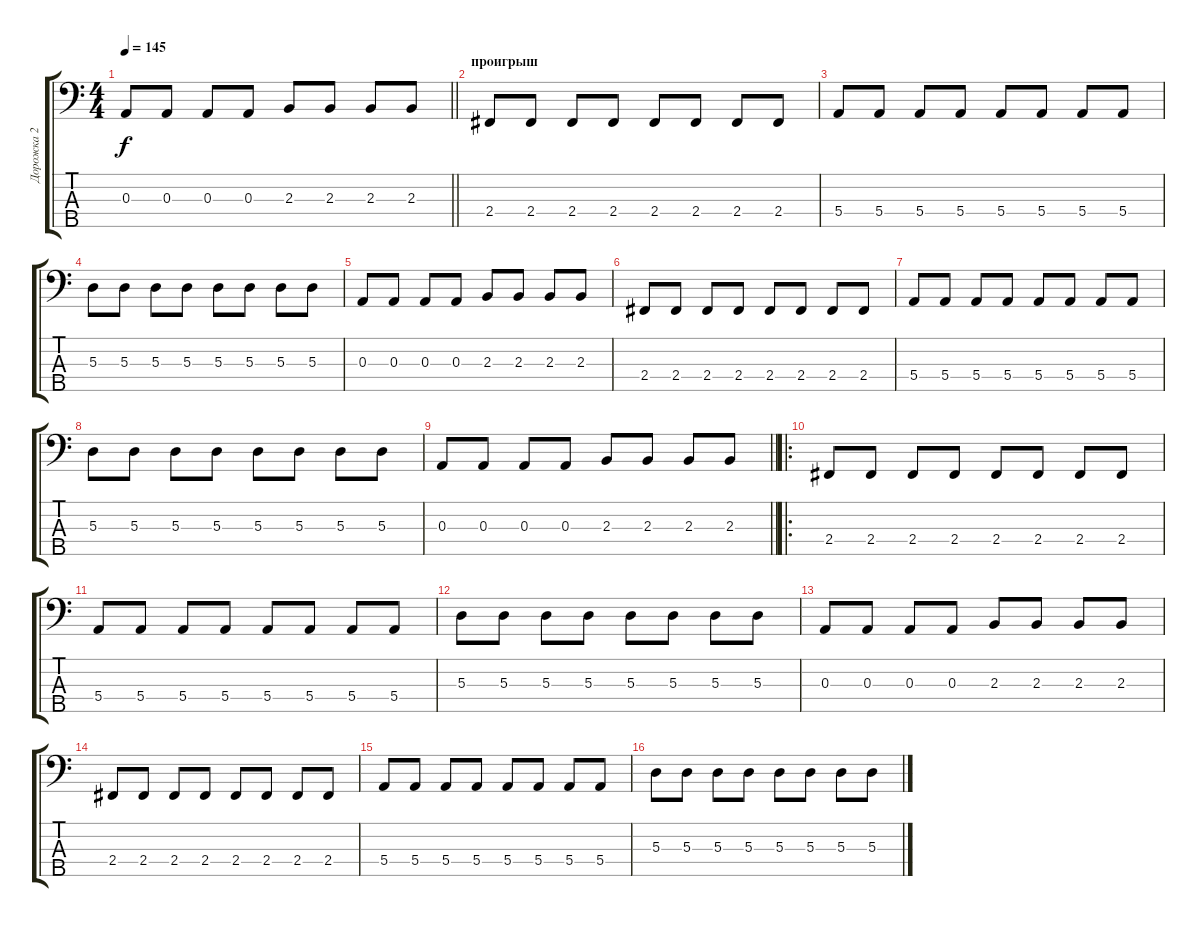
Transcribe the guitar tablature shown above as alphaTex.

\track ("Дорожка 2" "Дорожка 2") {instrument electricbassfinger}
\staff {score tabs}
\tuning (G2 D2 A1 E1 B0) {hide}
\ts (4 4)
\tempo 145
\clef f4
\barLineRight lightlight
\ks c
0.3.8{dy f} 0.3.8 0.3.8 0.3.8 2.3.8 2.3.8 2.3.8 2.3.8 |
\section ("" "проигрыш")
2.4.8 2.4.8 2.4.8 2.4.8 2.4.8 2.4.8 2.4.8 2.4.8 |
5.4.8 5.4.8 5.4.8 5.4.8 5.4.8 5.4.8 5.4.8 5.4.8 |
5.3.8 5.3.8 5.3.8 5.3.8 5.3.8 5.3.8 5.3.8 5.3.8 |
0.3.8 0.3.8 0.3.8 0.3.8 2.3.8 2.3.8 2.3.8 2.3.8 |
2.4.8 2.4.8 2.4.8 2.4.8 2.4.8 2.4.8 2.4.8 2.4.8 |
5.4.8 5.4.8 5.4.8 5.4.8 5.4.8 5.4.8 5.4.8 5.4.8 |
5.3.8 5.3.8 5.3.8 5.3.8 5.3.8 5.3.8 5.3.8 5.3.8 |
\barLineRight lightlight
0.3.8 0.3.8 0.3.8 0.3.8 2.3.8 2.3.8 2.3.8 2.3.8 |
\ro
2.4.8 2.4.8 2.4.8 2.4.8 2.4.8 2.4.8 2.4.8 2.4.8 |
5.4.8 5.4.8 5.4.8 5.4.8 5.4.8 5.4.8 5.4.8 5.4.8 |
5.3.8 5.3.8 5.3.8 5.3.8 5.3.8 5.3.8 5.3.8 5.3.8 |
0.3.8 0.3.8 0.3.8 0.3.8 2.3.8 2.3.8 2.3.8 2.3.8 |
2.4.8 2.4.8 2.4.8 2.4.8 2.4.8 2.4.8 2.4.8 2.4.8 |
5.4.8 5.4.8 5.4.8 5.4.8 5.4.8 5.4.8 5.4.8 5.4.8 |
5.3.8 5.3.8 5.3.8 5.3.8 5.3.8 5.3.8 5.3.8 5.3.8
